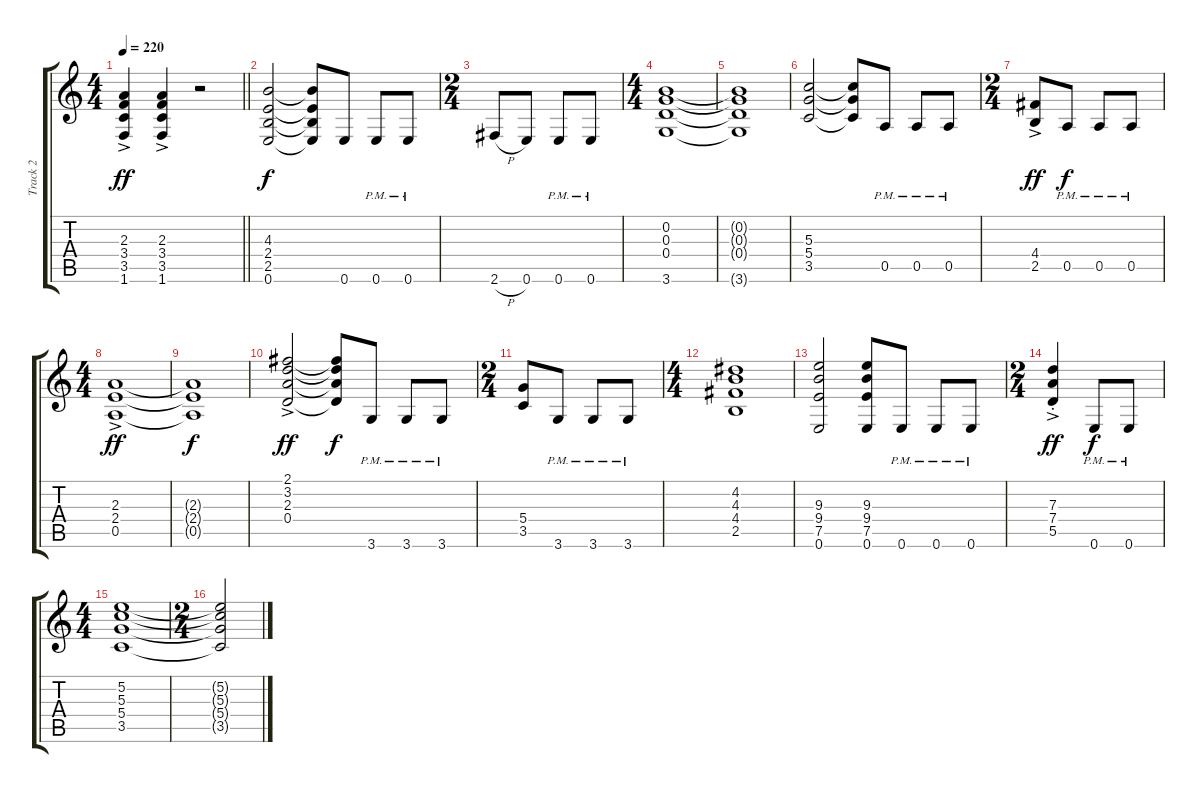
\track ("Track 2" "Track 2") {instrument distortionguitar}
\staff {score tabs}
\tuning (E4 B3 G3 D3 A2 E2) {hide}
\ts (4 4)
\tempo 220
\clef g2
\barLineRight lightlight
\ks c
(2.3{ac} 3.4{ac} 3.5{ac} 1.6{ac}).4{dy ff} (2.3{ac} 3.4{ac} 3.5{ac} 1.6{ac}).4 r.2 |
(4.3 2.4 2.5 0.6).2{dy f} (4.3{t} 2.4{t} 2.5{t} 0.6{t}).8 0.6.8 0.6{pm}.8 0.6{pm}.8 |
\ts (2 4)
2.6{h}.8 0.6.8 0.6{pm}.8 0.6{pm}.8 |
\ts (4 4)
(0.2 0.3 0.4 3.6).1 |
(0.2{t} 0.3{t} 0.4{t} 3.6{t}).1 |
(5.3 5.4 3.5).2 (5.3{t} 5.4{t} 3.5{t}).8 0.5{pm}.8 0.5{pm}.8 0.5{pm}.8 |
\ts (2 4)
(4.4{ac} 2.5{ac}).8{dy ff} 0.5{pm}.8{dy f} 0.5{pm}.8 0.5{pm}.8 |
\ts (4 4)
(2.3{ac} 2.4{ac} 0.5{ac}).1{dy ff} |
(2.3{t} 2.4{t} 0.5{t}).1{dy f} |
(2.1{ac} 3.2{ac} 2.3{ac} 0.4{ac}).2{dy ff} (2.1{t} 3.2{t} 2.3{t} 0.4{t}).8{dy f} 3.6{pm}.8 3.6{pm}.8 3.6{pm}.8 |
\ts (2 4)
(5.4 3.5).8 3.6{pm}.8 3.6{pm}.8 3.6{pm}.8 |
\ts (4 4)
(4.2 4.3 4.4 2.5).1 |
(9.3 9.4 7.5 0.6).2 (9.3 9.4 7.5 0.6).8 0.6{pm}.8 0.6{pm}.8 0.6{pm}.8 |
\ts (2 4)
(7.3{ac st} 7.4{ac st} 5.5{ac st}).4{dy ff} 0.6{pm}.8{dy f} 0.6{pm}.8 |
\ts (4 4)
(5.2 5.3 5.4 3.5).1 |
\ts (2 4)
(5.2{t} 5.3{t} 5.4{t} 3.5{t}).2
